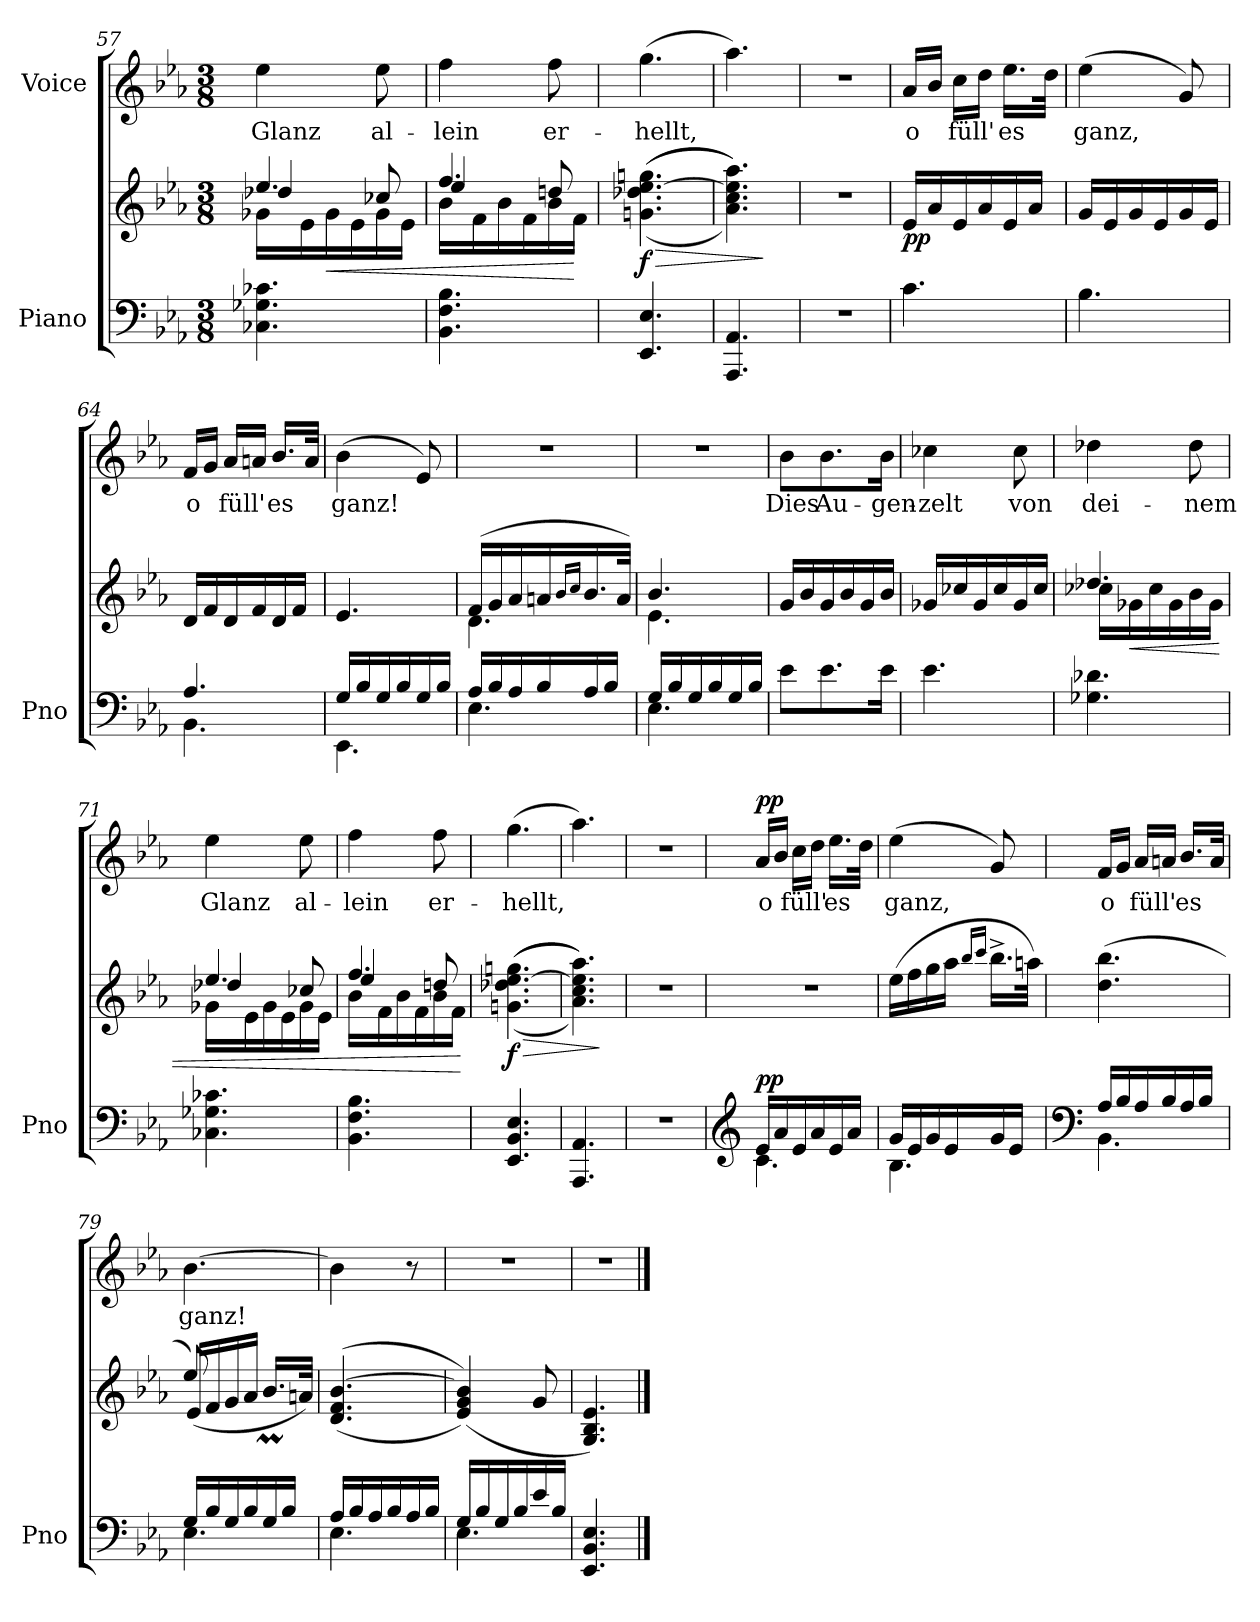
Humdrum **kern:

**kern	**kern	**dynam	**kern	**text	**dynam
*part2	*part2	*part2	*part1	*part1	*part1
*staff3	*staff2	*staff2/3	*staff1	*staff1	*staff1
*I"Piano	*	*	*I"Voice	*	*
*I'Pno	*	*	*	*	*
*clefF4	*clefG2	*	*clefG2	*	*
*k[b-e-a-]	*k[b-e-a-]	*	*k[b-e-a-]	*	*
*M3/8	*M3/8	*	*M3/8	*	*
=57	=57	=57	=57	=57	=57
*	*^	*	*	*	*
*	*	*^	*	*	*	*
!	!	!	!	!	!	!LO:LY:b	!
4.C-X\ 4.G-X\ 4.c-X\	4.ee-/	16g-X\LL	4dd-X/	.	4ee-\	Glanz	.
.	.	16e-\	.	.	.	.	.
!	!	!	!	!LO:HP:b	!	!	!
.	.	16g-\	.	<	.	.	.
.	.	16e-\	.	.	.	.	.
!	!	!	!	!	!	!LO:LY:b	!
.	.	16g-\	8cc-X/	.	8ee-\	al-	.
.	.	16e-\JJ	.	.	.	.	.
=58	=58	=58	=58	=58	=58	=58	=58
!	!	!	!	!	!	!LO:LY:b	!
4.BB-\ 4.F\ 4.B-\	4.ff/	16b-\LL	4ee-/	.	4ff\	-lein	.
.	.	16f\	.	.	.	.	.
.	.	16b-\	.	.	.	.	.
.	.	16f\	.	.	.	.	.
!	!	!	!	!	!	!LO:LY:b	!
.	.	16b-\	8ddn/	.	8ff\	er-	.
.	.	16f\JJ	.	[	.	.	.
*	*	*v	*v	*	*	*	*
!!LO:LB:g=z
=59	=59	=59	=59	=59	=59	=59
!	!	!	!LO:HP:b	!	!LO:LY:b	!
!	!	!	!LO:DY:n=1:b	!	!	!
*	*v	*v	*	*	*	*
4.EE-/ 4.E-/	(>(<(<4.gn\ 4.dd-X\ [4.ee-\ 4.ggn\	> f	(>4.gg\	-hellt,	.
=60	=60	=60	=60	=60	=60
4.AAA-/ 4.AA-/	4.a-\ 4.cc\ 4.ee-\] 4.aa-\)))	.	4.aa-\)	.	.
.	.	]	.	.	.
=61	=61	=61	=61	=61	=61
4.r	4.r	.	4.r	.	.
=62	=62	=62	=62	=62	=62
!	!	!LO:DY:b	!	!LO:LY:b	!
4.c\	16e-/LL	pp	16a-/LL	o	.
.	16a-/	.	16b-/JJ	.	.
!	!	!	!	!LO:LY:b	!
.	16e-/	.	16cc\LL	füll'	.
.	16a-/	.	16dd\JJ	.	.
!	!	!	!	!LO:LY:b	!
.	16e-/	.	16.ee-\LL	es	.
.	16a-/JJ	.	.	.	.
.	.	.	32dd\JJk	.	.
=63	=63	=63	=63	=63	=63
!	!	!	!	!LO:LY:b	!
4.B-\	16g/LL	.	(>4ee-\	ganz,	.
.	16e-/	.	.	.	.
.	16g/	.	.	.	.
.	16e-/	.	.	.	.
.	16g/	.	8g/)	.	.
.	16e-/JJ	.	.	.	.
=64	=64	=64	=64	=64	=64
*^	*	*	*	*	*
!	!	!	!	!	!LO:LY:b	!
4.A-/	4.BB-\	16d/LL	.	16f/LL	o	.
.	.	16f/	.	16g/JJ	.	.
!	!	!	!	!	!LO:LY:b	!
.	.	16d/	.	16a-/LL	füll'	.
.	.	16f/	.	16an/JJ	.	.
!	!	!	!	!	!LO:LY:b	!
.	.	16d/	.	16.b-/LL	es	.
.	.	16f/JJ	.	.	.	.
.	.	.	.	32a/JJk	.	.
=65	=65	=65	=65	=65	=65	=65
!	!	!	!	!	!LO:LY:b	!
16G/LL	4.EE-\	4.e-/	.	(>4b-\	ganz!	.
16B-/	.	.	.	.	.	.
16G/	.	.	.	.	.	.
16B-/	.	.	.	.	.	.
16G/	.	.	.	8e-/)	.	.
16B-/JJ	.	.	.	.	.	.
!!LO:LB:g=z
=66	=66	=66	=66	=66	=66	=66
*	*	*^	*	*	*	*
16A-/LL	4.E-\	(>16f/LL	4.d\	.	4.r	.	.
16B-/	.	16g/	.	.	.	.	.
16A-/	.	16a-/	.	.	.	.	.
16B-/	.	16an/	.	.	.	.	.
.	.	16qb-/LL	.	.	.	.	.
.	.	16qcc/JJ	.	.	.	.	.
16A-/	.	16.b-/	.	.	.	.	.
16B-/JJ	.	.	.	.	.	.	.
.	.	32a/JJk)	.	.	.	.	.
=67	=67	=67	=67	=67	=67	=67	=67
16G/LL	4.E-\	4.b-/	4.e-\	.	4.r	.	.
16B-/	.	.	.	.	.	.	.
16G/	.	.	.	.	.	.	.
16B-/	.	.	.	.	.	.	.
16G/	.	.	.	.	.	.	.
16B-/JJ	.	.	.	.	.	.	.
*v	*v	*	*	*	*	*	*
*	*v	*v	*	*	*	*
=68	=68	=68	=68	=68	=68
!	!	!	!	!LO:LY:b	!
8e-\L	16g/LL	.	8b-\L	Dies	.
.	16b-/	.	.	.	.
!	!	!	!	!LO:LY:b	!
8.e-\	16g/	.	8.b-\	Au-	.
.	16b-/	.	.	.	.
.	16g/	.	.	.	.
!	!	!	!	!LO:LY:b	!
16e-\Jk	16b-/JJ	.	16b-\Jk	-gen-	.
=69	=69	=69	=69	=69	=69
!	!	!	!	!LO:LY:b	!
4.e-\	16g-X/LL	.	4cc-X\	-zelt	.
.	16cc-X/	.	.	.	.
.	16g-/	.	.	.	.
.	16cc-/	.	.	.	.
!	!	!	!	!LO:LY:b	!
.	16g-/	.	8cc-\	von	.
.	16cc-/JJ	.	.	.	.
=70	=70	=70	=70	=70	=70
*	*^	*	*	*	*
!	!	!	!	!	!LO:LY:b	!
4.G-X\ 4.d-X\	4.dd-X/	16cc-X\LL	.	4dd-X\	dei-	.
!	!	!	!LO:HP:b	!	!	!
.	.	16g-X\	<	.	.	.
.	.	16cc-\	.	.	.	.
.	.	16g-\	.	.	.	.
!	!	!	!	!	!LO:LY:b	!
.	.	16b-\	.	8dd-\	-nem	.
.	.	16g-\JJ	.	.	.	.
!!LO:LB:g=z
=71	=71	=71	=71	=71	=71	=71
*	*	*^	*	*	*	*
!	!	!	!	!	!	!LO:LY:b	!
4.C-X\ 4.G-X\ 4.c-X\	4.ee-/	16g-X\LL	4dd-X/	.	4ee-\	Glanz	.
.	.	16e-\	.	.	.	.	.
.	.	16g-\	.	.	.	.	.
.	.	16e-\	.	.	.	.	.
!	!	!	!	!	!	!LO:LY:b	!
.	.	16g-\	8cc-X/	.	8ee-\	al-	.
.	.	16e-\JJ	.	.	.	.	.
=72	=72	=72	=72	=72	=72	=72	=72
!	!	!	!	!	!	!LO:LY:b	!
4.BB-\ 4.F\ 4.B-\	4.ff/	16b-\LL	4ee-/	.	4ff\	-lein	.
.	.	16f\	.	.	.	.	.
.	.	16b-\	.	.	.	.	.
.	.	16f\	.	.	.	.	.
!	!	!	!	!	!	!LO:LY:b	!
.	.	16b-\	8ddn/	.	8ff\	er-	.
.	.	16f\JJ	.	.	.	.	.
*	*v	*v	*v	*	*	*	*
.	.	[	.	.	.
=73	=73	=73	=73	=73	=73
!	!	!LO:HP:b	!	!LO:LY:b	!
!	!	!LO:DY:n=1:b	!	!	!
4.EE-/ 4.BB-/ 4.E-/	(>(<(<4.gn\ 4.dd-X\ [4.ee-\ 4.ggn\	> f	(>4.gg\	-hellt,	.
=74	=74	=74	=74	=74	=74
4.AAA-/ 4.AA-/	4.a-\ 4.cc\ 4.ee-\] 4.aa-\)))	.	4.aa-\)	.	.
.	.	]	.	.	.
=75	=75	=75	=75	=75	=75
4.r	4.r	.	4.r	.	.
=76	=76	=76	=76	=76	=76
*clefG2	*	*	*	*	*
*^	*	*	*	*	*
!	!	!	!LO:DY:a=2	!	!LO:LY:b	!LO:DY:a
16e-/LL	4.c\	4.r	pp	16a-/LL	o	pp
16a-/	.	.	.	16b-/JJ	.	.
!	!	!	!	!	!LO:LY:b	!
16e-/	.	.	.	16cc\LL	füll'	.
16a-/	.	.	.	16dd\JJ	.	.
!	!	!	!	!	!LO:LY:b	!
16e-/	.	.	.	16.ee-\LL	es	.
16a-/JJ	.	.	.	.	.	.
.	.	.	.	32dd\JJk	.	.
!!LO:PB:g=z
=77	=77	=77	=77	=77	=77	=77
!	!	!	!	!	!LO:LY:b	!
16g/LL	4.B-\	(>16ee-\LL	.	(>4ee-\	ganz,	.
16e-/	.	16ff\	.	.	.	.
16g/	.	16gg\	.	.	.	.
16e-/	.	16aa-\JJ	.	.	.	.
.	.	16qbb-/LL	.	.	.	.
.	.	16qccc/JJ	.	.	.	.
16g/	.	16.bb-^\LL	.	8g/)	.	.
16e-/JJ	.	.	.	.	.	.
.	.	32aan\JJk)	.	.	.	.
=78	=78	=78	=78	=78	=78	=78
*clefF4	*	*	*	*	*	*
!	!	!	!	!	!LO:LY:b	!
16A-/LL	4.BB-\	(>4.dd\ 4.bb-\	.	16f/LL	o	.
16B-/	.	.	.	16g/JJ	.	.
!	!	!	!	!	!LO:LY:b	!
16A-/	.	.	.	16a-/LL	füll'	.
16B-/	.	.	.	16an/JJ	.	.
!	!	!	!	!	!LO:LY:b	!
16A-/	.	.	.	16.b-/LL	es	.
16B-/JJ	.	.	.	.	.	.
.	.	.	.	32a/JJk	.	.
=79	=79	=79	=79	=79	=79	=79
*	*	*^	*	*	*	*
!	!	!	!	!	!	!LO:LY:b	!
16G/LL	4.E-\	8ee-/)	(>16e-/LL	.	[4.b-\	ganz!	.
16B-/	.	.	16f/	.	.	.	.
16G/	.	4rddyy	16g/	.	.	.	.
16B-/	.	.	16a-/JJ	.	.	.	.
16G/	.	.	16.b-M/LL	.	.	.	.
16B-/JJ	.	.	.	.	.	.	.
.	.	.	32an/JJk)	.	.	.	.
*	*	*v	*v	*	*	*	*
=80	=80	=80	=80	=80	=80	=80
16A-/LL	4.E-\	(>(>4.d/ 4.f/ [4.b-/	.	4b-\]	.	.
16B-/	.	.	.	.	.	.
16A-/	.	.	.	.	.	.
16B-/	.	.	.	.	.	.
16A-/	.	.	.	8r	.	.
16B-/JJ	.	.	.	.	.	.
=81	=81	=81	=81	=81	=81	=81
16G/LL	4.E-\	(>4e-/ 4g/ 4b-/]))	.	4.r	.	.
16B-/	.	.	.	.	.	.
16G/	.	.	.	.	.	.
16B-/	.	.	.	.	.	.
16e-/	.	8g/	.	.	.	.
16B-/JJ	.	.	.	.	.	.
*v	*v	*	*	*	*	*
=82	=82	=82	=82	=82	=82
4.EE-/ 4.BB-/ 4.E-/	4.G/ 4.B-/ 4.e-/)	.	4.r	.	.
==	==	==	==	==	==
*-	*-	*-	*-	*-	*-
